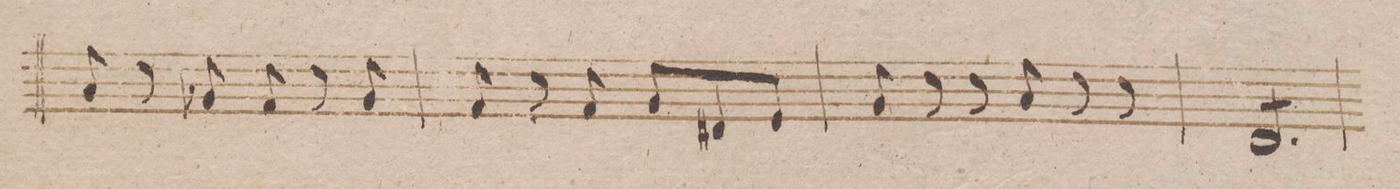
**kern	**dynam
*I"Violoncello et Baſso.	*
*clefF4	*
*k[b-e-]	*
*M6/8	*
8C/	.
8r	.
8BB-X/	.
8AA/	.
8r	.
8BB-/	.
=37	=37
8AA/	.
8r	.
8AA/	.
8BB-/L	.
8FF#X/	.
8GG/J	.
=38	=38
8BB-/	.
8r	.
8r	.
8C/	.
8r	.
8r	.
=39	=39
*tremolo	*
8FF/L	.
8FF/	.
8FF/	.
8FF/	.
8FF/	.
8FF/J	.
*Xtremolo	*
=40	=40
*-	*-
